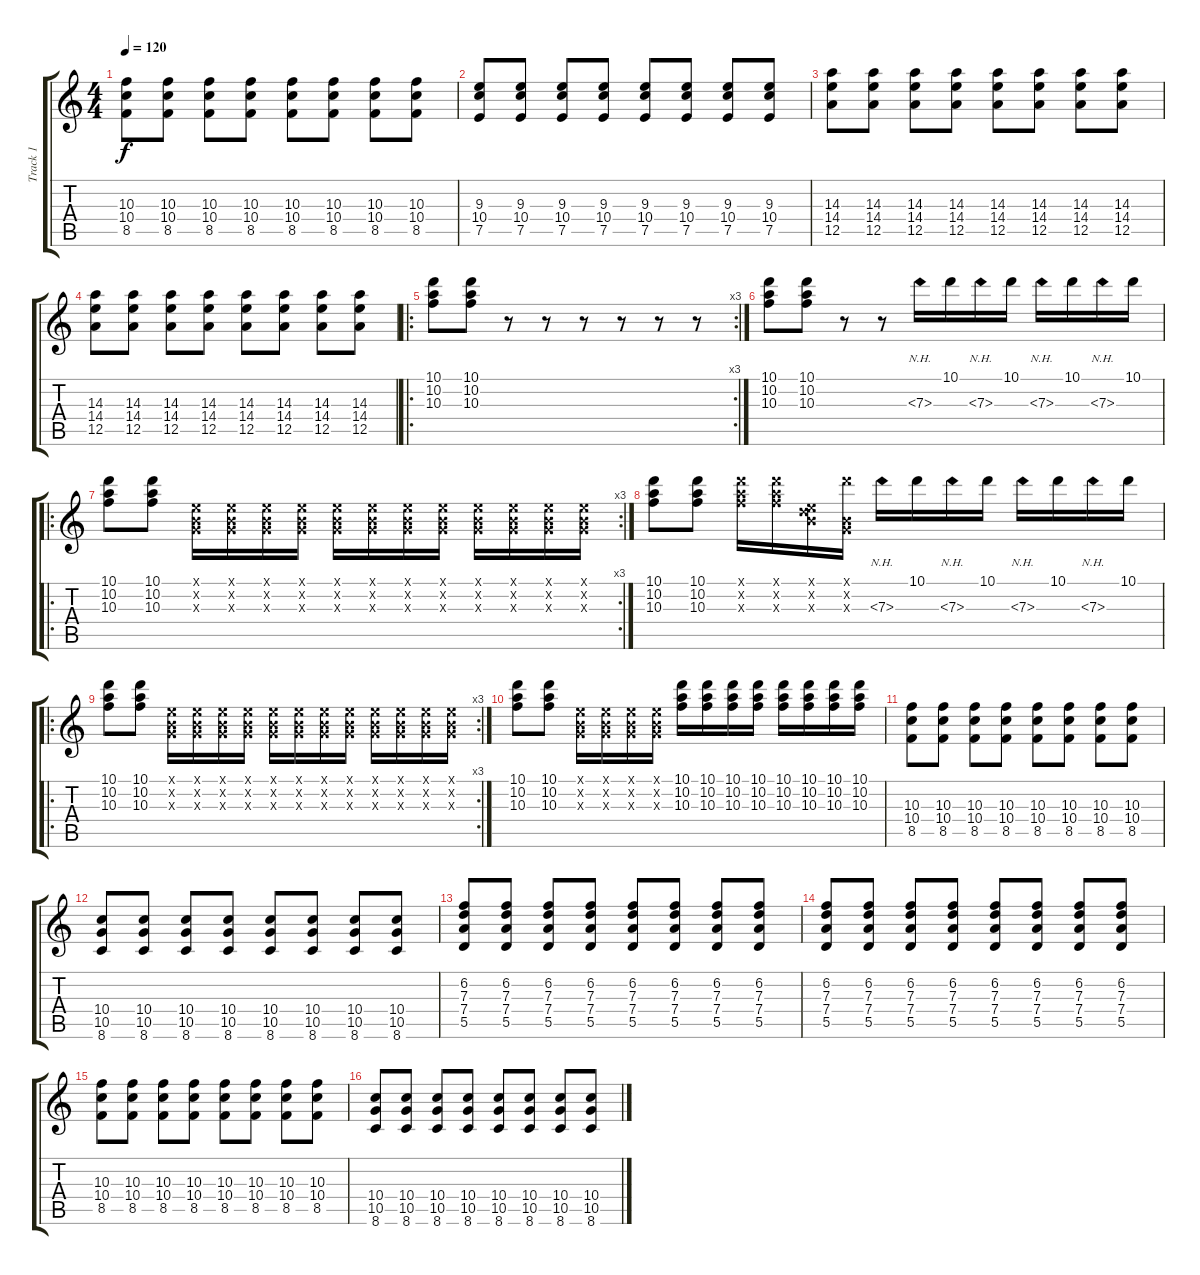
\track ("Track 1" "Track 1") {instrument electricguitarclean}
\staff {score tabs}
\tuning (E4 B3 G3 D3 A2 E2) {hide}
\ts (4 4)
\tempo 120
\clef g2
\ks c
(10.3 10.4 8.5).8{dy f} (10.3 10.4 8.5).8 (10.3 10.4 8.5).8 (10.3 10.4 8.5).8 (10.3 10.4 8.5).8 (10.3 10.4 8.5).8 (10.3 10.4 8.5).8 (10.3 10.4 8.5).8 |
(9.3 10.4 7.5).8 (9.3 10.4 7.5).8 (9.3 10.4 7.5).8 (9.3 10.4 7.5).8 (9.3 10.4 7.5).8 (9.3 10.4 7.5).8 (9.3 10.4 7.5).8 (9.3 10.4 7.5).8 |
(14.3 14.4 12.5).8 (14.3 14.4 12.5).8 (14.3 14.4 12.5).8 (14.3 14.4 12.5).8 (14.3 14.4 12.5).8 (14.3 14.4 12.5).8 (14.3 14.4 12.5).8 (14.3 14.4 12.5).8 |
(14.3 14.4 12.5).8 (14.3 14.4 12.5).8 (14.3 14.4 12.5).8 (14.3 14.4 12.5).8 (14.3 14.4 12.5).8 (14.3 14.4 12.5).8 (14.3 14.4 12.5).8 (14.3 14.4 12.5).8 |
\ro
\rc 3
(10.1 10.2 10.3).8 (10.1 10.2 10.3).8 r.8 r.8 r.8 r.8 r.8 r.8 |
(10.1 10.2 10.3).8 (10.1 10.2 10.3).8 r.8 r.8 7.3{nh}.16 10.1.16 7.3{nh}.16 10.1.16 7.3{nh}.16 10.1.16 7.3{nh}.16 10.1.16 |
\ro
\rc 3
(10.1 10.2 10.3).8 (10.1 10.2 10.3).8 (0.1{x} 0.2{x} 0.3{x}).16{volume 8} (0.1{x} 0.2{x} 0.3{x}).16 (0.1{x} 0.2{x} 0.3{x}).16 (0.1{x} 0.2{x} 0.3{x}).16 (0.1{x} 0.2{x} 0.3{x}).16 (0.1{x} 0.2{x} 0.3{x}).16 (0.1{x} 0.2{x} 0.3{x}).16 (0.1{x} 0.2{x} 0.3{x}).16 (0.1{x} 0.2{x} 0.3{x}).16 (0.1{x} 0.2{x} 0.3{x}).16 (0.1{x} 0.2{x} 0.3{x}).16 (0.1{x} 0.2{x} 0.3{x}).16 |
(10.1 10.2 10.3).8 (10.1 10.2 10.3).8 (10.1{x} 10.2{x} 10.3{x}).16 (10.1{x} 10.2{x} 10.3{x}).16 (0.1{x} 0.2{x} 7.3{x}).16 (10.1{x} 0.2{x} 0.3{x}).16 7.3{nh}.16 10.1.16 7.3{nh}.16 10.1.16 7.3{nh}.16 10.1.16 7.3{nh}.16 10.1.16 |
\ro
\rc 3
(10.1 10.2 10.3).8 (10.1 10.2 10.3).8 (0.1{x} 0.2{x} 0.3{x}).16{volume 8} (0.1{x} 0.2{x} 0.3{x}).16 (0.1{x} 0.2{x} 0.3{x}).16 (0.1{x} 0.2{x} 0.3{x}).16 (0.1{x} 0.2{x} 0.3{x}).16 (0.1{x} 0.2{x} 0.3{x}).16 (0.1{x} 0.2{x} 0.3{x}).16 (0.1{x} 0.2{x} 0.3{x}).16 (0.1{x} 0.2{x} 0.3{x}).16 (0.1{x} 0.2{x} 0.3{x}).16 (0.1{x} 0.2{x} 0.3{x}).16 (0.1{x} 0.2{x} 0.3{x}).16 |
(10.1 10.2 10.3).8 (10.1 10.2 10.3).8 (0.1{x} 0.2{x} 0.3{x}).16 (0.1{x} 0.2{x} 0.3{x}).16 (0.1{x} 0.2{x} 0.3{x}).16 (0.1{x} 0.2{x} 0.3{x}).16 (10.1 10.2 10.3).16 (10.1 10.2 10.3).16 (10.1 10.2 10.3).16 (10.1 10.2 10.3).16 (10.1 10.2 10.3).16 (10.1 10.2 10.3).16 (10.1 10.2 10.3).16 (10.1 10.2 10.3).16 |
(10.3 10.4 8.5).8{instrument overdrivenguitar} (10.3 10.4 8.5).8 (10.3 10.4 8.5).8 (10.3 10.4 8.5).8 (10.3 10.4 8.5).8 (10.3 10.4 8.5).8 (10.3 10.4 8.5).8 (10.3 10.4 8.5).8 |
(10.4 10.5 8.6).8{instrument overdrivenguitar} (10.4 10.5 8.6).8 (10.4 10.5 8.6).8 (10.4 10.5 8.6).8 (10.4 10.5 8.6).8 (10.4 10.5 8.6).8 (10.4 10.5 8.6).8 (10.4 10.5 8.6).8 |
(6.2 7.3 7.4 5.5).8{instrument overdrivenguitar} (6.2 7.3 7.4 5.5).8 (6.2 7.3 7.4 5.5).8 (6.2 7.3 7.4 5.5).8 (6.2 7.3 7.4 5.5).8 (6.2 7.3 7.4 5.5).8 (6.2 7.3 7.4 5.5).8 (6.2 7.3 7.4 5.5).8 |
(6.2 7.3 7.4 5.5).8{instrument overdrivenguitar} (6.2 7.3 7.4 5.5).8 (6.2 7.3 7.4 5.5).8 (6.2 7.3 7.4 5.5).8 (6.2 7.3 7.4 5.5).8 (6.2 7.3 7.4 5.5).8 (6.2 7.3 7.4 5.5).8 (6.2 7.3 7.4 5.5).8 |
(10.3 10.4 8.5).8{instrument overdrivenguitar} (10.3 10.4 8.5).8 (10.3 10.4 8.5).8 (10.3 10.4 8.5).8 (10.3 10.4 8.5).8 (10.3 10.4 8.5).8 (10.3 10.4 8.5).8 (10.3 10.4 8.5).8 |
(10.4 10.5 8.6).8{instrument overdrivenguitar} (10.4 10.5 8.6).8 (10.4 10.5 8.6).8 (10.4 10.5 8.6).8 (10.4 10.5 8.6).8 (10.4 10.5 8.6).8 (10.4 10.5 8.6).8 (10.4 10.5 8.6).8
